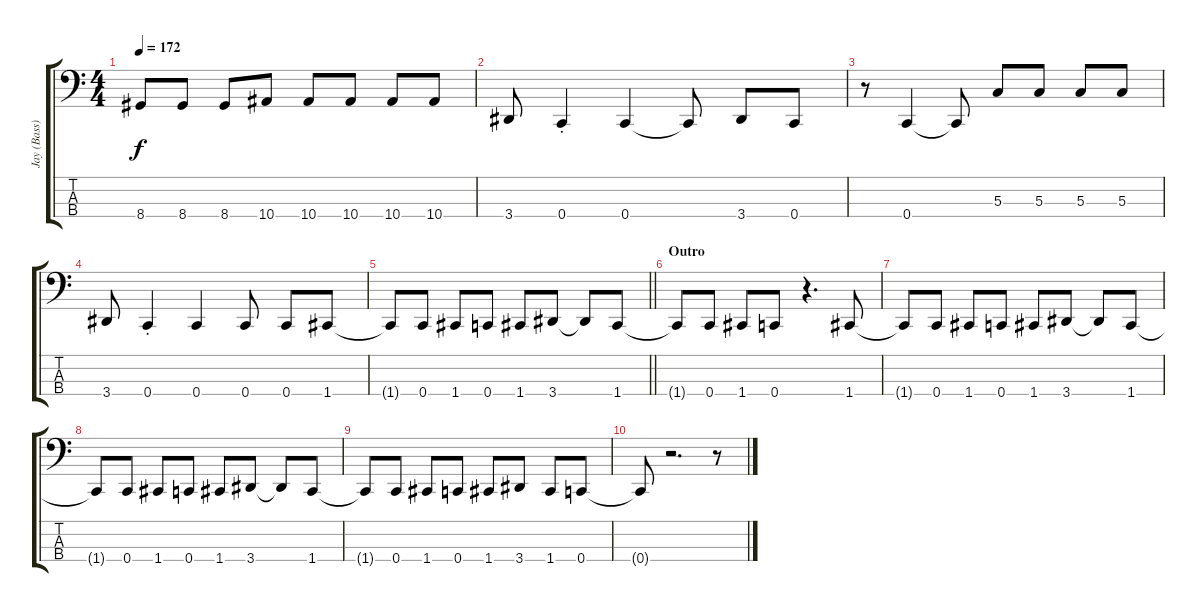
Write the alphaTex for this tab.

\track ("Jay (Bass)" "Jay (Bass)") {instrument electricbasspick}
\staff {score tabs}
\tuning (F2 C2 G1 C1) {hide}
\ts (4 4)
\tempo 172
\clef f4
\ks c
8.4{t}.8{dy f} 8.4.8 8.4.8 10.4.8 10.4.8 10.4.8 10.4.8 10.4.8 |
3.4.8 0.4{st}.4 0.4.4 0.4{t}.8 3.4.8 0.4.8 |
r.8 0.4.4 0.4{t}.8 5.3.8 5.3.8 5.3.8 5.3.8 |
3.4.8 0.4{st}.4 0.4.4 0.4.8 0.4.8 1.4.8 |
\barLineRight lightlight
1.4{t}.8 0.4.8 1.4.8 0.4.8 1.4.8 3.4.8 3.4{t}.8 1.4.8 |
\section ("" "Outro")
1.4{t}.8 0.4.8 1.4.8 0.4.8 r.4{d} 1.4.8 |
1.4{t}.8 0.4.8 1.4.8 0.4.8 1.4.8 3.4.8 3.4{t}.8 1.4.8 |
1.4{t}.8 0.4.8 1.4.8 0.4.8 1.4.8 3.4.8 3.4{t}.8 1.4.8 |
1.4{t}.8 0.4.8 1.4.8 0.4.8 1.4.8 3.4.8 1.4.8 0.4.8 |
0.4{t}.8 r.2{d} r.8
